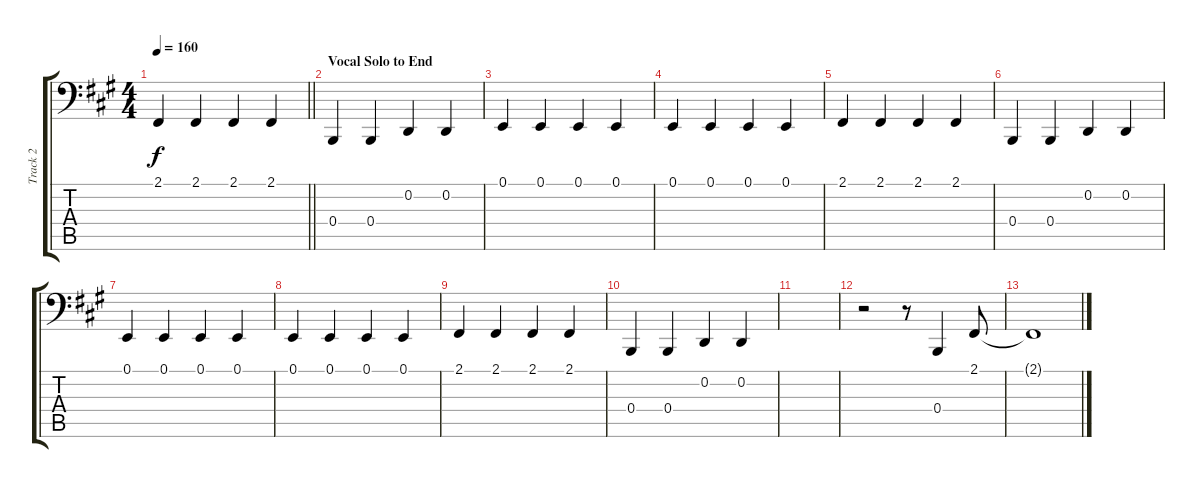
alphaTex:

\track ("Track 2" "Track 2") {instrument acousticgrandpiano}
\staff {score tabs}
\tuning (E2 D2 C2 B1 A1 G1) {hide}
\ts (4 4)
\tempo 160
\clef f4
\barLineRight lightlight
\ks a
2.1.4{dy f} 2.1.4 2.1.4 2.1.4 |
\section ("" "Vocal Solo to End")
0.4.4 0.4.4 0.2.4 0.2.4 |
0.1.4 0.1.4 0.1.4 0.1.4 |
0.1.4 0.1.4 0.1.4 0.1.4 |
2.1.4 2.1.4 2.1.4 2.1.4 |
0.4.4 0.4.4 0.2.4 0.2.4 |
0.1.4 0.1.4 0.1.4 0.1.4 |
0.1.4 0.1.4 0.1.4 0.1.4 |
2.1.4 2.1.4 2.1.4 2.1.4 |
0.4.4 0.4.4 0.2.4 0.2.4 |
|
r.2 r.8 0.4.4 2.1.8 |
2.1{t}.1
